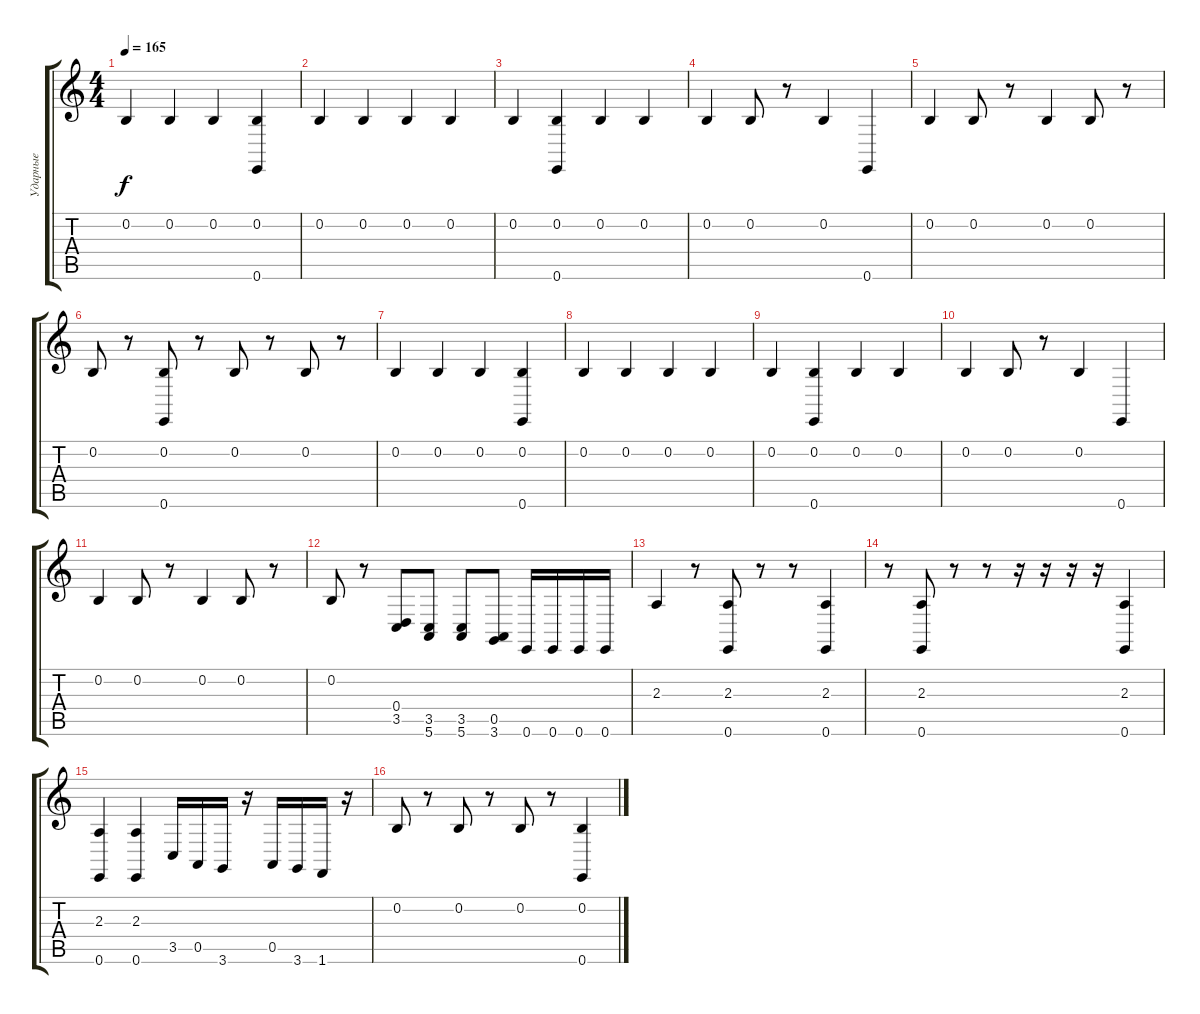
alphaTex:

\track ("Ударные" "Ударные") {instrument acousticgrandpiano}
\staff {score tabs}
\tuning (E4 B3 G3 D3 A2 E2) {hide}
\ts (4 4)
\tempo 165
\clef g2
\ks c
0.2.4{dy f} 0.2.4 0.2.4 (0.2 0.6).4 |
0.2.4 0.2.4 0.2.4 0.2.4 |
0.2.4 (0.2 0.6).4 0.2.4 0.2.4 |
0.2.4 0.2.8 r.8 0.2.4 0.6.4 |
0.2.4 0.2.8 r.8 0.2.4 0.2.8 r.8 |
0.2.8 r.8 (0.2 0.6).8 r.8 0.2.8 r.8 0.2.8 r.8 |
0.2.4 0.2.4 0.2.4 (0.2 0.6).4 |
0.2.4 0.2.4 0.2.4 0.2.4 |
0.2.4 (0.2 0.6).4 0.2.4 0.2.4 |
0.2.4 0.2.8 r.8 0.2.4 0.6.4 |
0.2.4 0.2.8 r.8 0.2.4 0.2.8 r.8 |
0.2.8 r.8 (0.4 3.5).8 (3.5 5.6).8 (3.5 5.6).8 (0.5 3.6).8 0.6.16 0.6.16 0.6.16 0.6.16 |
2.3.4 r.8 (2.3 0.6).8 r.8 r.8 (2.3 0.6).4 |
r.8 (2.3 0.6).8 r.8 r.8 r.16 r.16 r.16 r.16 (2.3 0.6).4 |
(2.3 0.6).4 (2.3 0.6).4 3.5.16 0.5.16 3.6.16 r.16 0.5.16 3.6.16 1.6.16 r.16 |
0.2.8 r.8 0.2.8 r.8 0.2.8 r.8 (0.2 0.6).4
